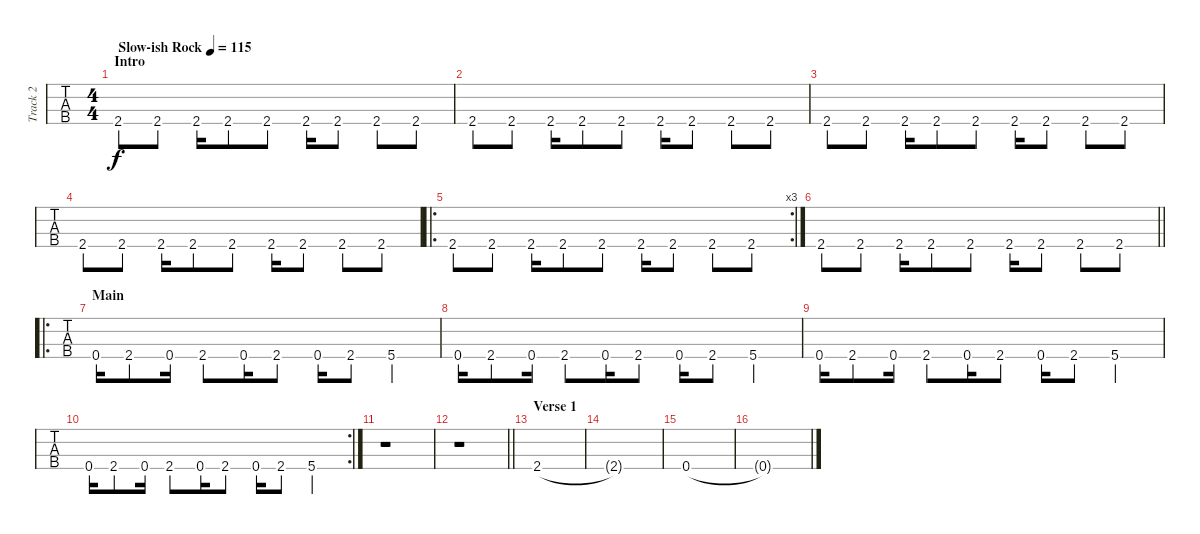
\track ("Track 2" "Track 2") {instrument electricbassfinger}
\staff {tabs}
\tuning (G2 D2 A1 D1) {hide}
\ts (4 4)
\section ("" "Intro")
\tempo (115 "Slow-ish Rock")
\clef f4
\ks c
2.4.8{dy f instrument electricbassfinger} 2.4.8 2.4.16 2.4.8 2.4.8 2.4.16 2.4.8 2.4.8 2.4.8 |
2.4.8 2.4.8 2.4.16 2.4.8 2.4.8 2.4.16 2.4.8 2.4.8 2.4.8 |
2.4.8 2.4.8 2.4.16 2.4.8 2.4.8 2.4.16 2.4.8 2.4.8 2.4.8 |
2.4.8 2.4.8 2.4.16 2.4.8 2.4.8 2.4.16 2.4.8 2.4.8 2.4.8 |
\ro
\rc 3
2.4.8 2.4.8 2.4.16 2.4.8 2.4.8 2.4.16 2.4.8 2.4.8 2.4.8 |
\barLineRight lightlight
2.4.8 2.4.8 2.4.16 2.4.8 2.4.8 2.4.16 2.4.8 2.4.8 2.4.8 |
\ro
\section ("" "Main")
0.4.16 2.4.8 0.4.16 2.4.8 0.4.16 2.4.8 0.4.16 2.4.8 5.4.4 |
0.4.16 2.4.8 0.4.16 2.4.8 0.4.16 2.4.8 0.4.16 2.4.8 5.4.4 |
0.4.16 2.4.8 0.4.16 2.4.8 0.4.16 2.4.8 0.4.16 2.4.8 5.4.4 |
\rc 2
0.4.16 2.4.8 0.4.16 2.4.8 0.4.16 2.4.8 0.4.16 2.4.8 5.4.4 |
r.1 |
\barLineRight lightlight
r.1 |
\section ("" "Verse 1")
2.4.1 |
2.4{t}.1 |
0.4.1 |
0.4{t}.1
